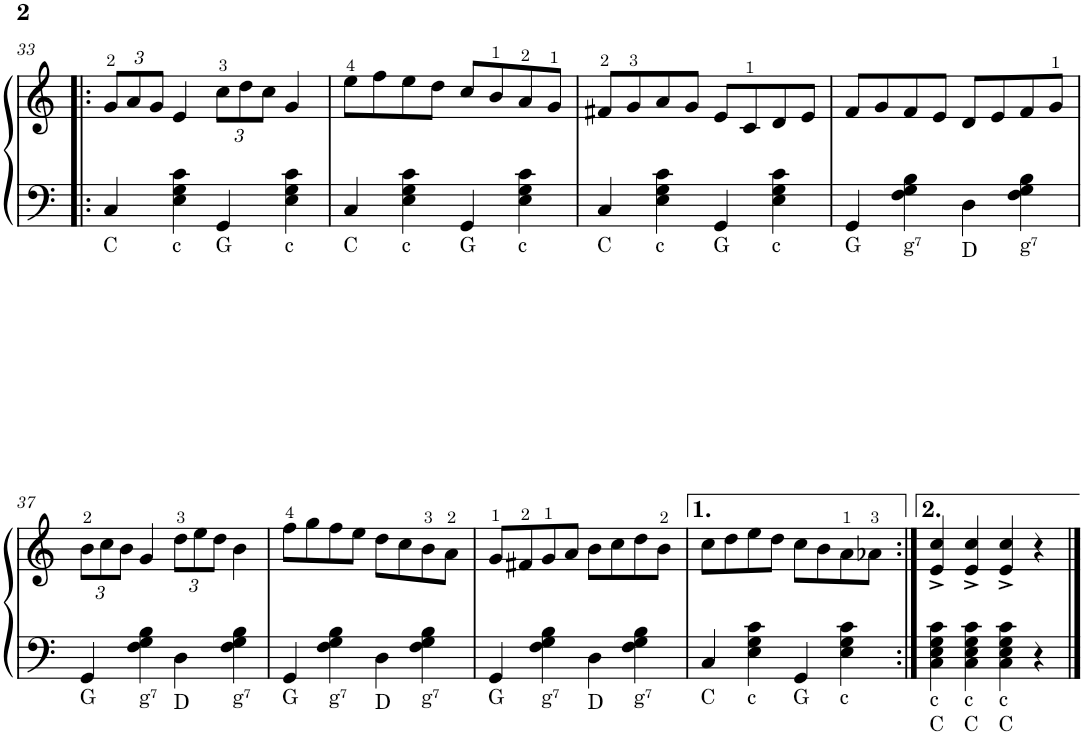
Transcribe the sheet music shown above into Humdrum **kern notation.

**kern	**kern	**kern
*part1	*part1	*part1
*staff3	*staff2	*staff1
*I"Accordion	*	*
*I'Acc.	*	*
!!LO:PB:g=z
*clefF4	*clefF4	*clefG2
*k[]	*k[]	*k[]
*M2/2	*M2/2	*M2/2
*met(c|)	*met(c|)	*met(c|)
*	*	*Xbrackettup
=33!|:	=33!|:	=33!|:
!LO:TX:b:t=C	!	!
4C/	4C	12g/L
.	.	12a/
.	.	12g/J
!LO:TX:b:t=c	!	!
4E\ 4G\ 4c\	4c	4e/
!LO:TX:b:t=G	!	!
4GG/	4GG	12cc\L
.	.	12dd\
.	.	12cc\J
!LO:TX:b:t=c	!	!
4E\ 4G\ 4c\	4c	4g/
=34	=34	=34
!LO:TX:b:t=C	!	!
4C/	4C	8ee\L
.	.	8ff\
!LO:TX:b:t=c	!	!
4E\ 4G\ 4c\	4c	8ee\
.	.	8dd\J
!LO:TX:b:t=G	!	!
4GG/	4GG	8cc/L
.	.	8b/
!LO:TX:b:t=c	!	!
4E\ 4G\ 4c\	4c	8a/
.	.	8g/J
=35	=35	=35
!LO:TX:b:t=C	!	!
4C/	4C	8f#X/L
.	.	8g/
!LO:TX:b:t=c	!	!
4E\ 4G\ 4c\	4c	8a/
.	.	8g/J
!LO:TX:b:t=G	!	!
4GG/	4GG	8e/L
.	.	8c/
!LO:TX:b:t=c	!	!
4E\ 4G\ 4c\	4c	8d/
.	.	8e/J
=36	=36	=36
!LO:TX:b:t=G	!	!
4GG/	4GG	8f/L
.	.	8g/
!LO:TX:b:t=g⁷	!	!
4F\ 4G\ 4B\	4G	8f/
.	.	8e/J
!LO:TX:b:t=D	!	!
4D\	4D	8d/L
.	.	8e/
!LO:TX:b:t=g⁷	!	!
4F\ 4G\ 4B\	4G	8f/
.	.	8g/J
!!LO:LB:g=z
=37	=37	=37
!LO:TX:b:t=G	!	!
4GG/	4GG	12b\L
.	.	12cc\
.	.	12b\J
!LO:TX:b:t=g⁷	!	!
4F\ 4G\ 4B\	4G	4g/
!LO:TX:b:t=D	!	!
4D\	4D	12dd\L
.	.	12ee\
.	.	12dd\J
!LO:TX:b:t=g⁷	!	!
4F\ 4G\ 4B\	4G	4b\
=38	=38	=38
!LO:TX:b:t=G	!	!
4GG/	4GG	8ff\L
.	.	8gg\
!LO:TX:b:t=g⁷	!	!
4F\ 4G\ 4B\	4G	8ff\
.	.	8ee\J
!LO:TX:b:t=D	!	!
4D\	4D	8dd\L
.	.	8cc\
!LO:TX:b:t=g⁷	!	!
4F\ 4G\ 4B\	4G	8b\
.	.	8a\J
=39	=39	=39
!LO:TX:b:t=G	!	!
4GG/	4GG	8g/L
.	.	8f#X/
!LO:TX:b:t=g⁷	!	!
4F\ 4G\ 4B\	4G	8g/
.	.	8a/J
!LO:TX:b:t=D	!	!
4D\	4D	8b\L
.	.	8cc\
!LO:TX:b:t=g⁷	!	!
4F\ 4G\ 4B\	4G	8dd\
.	.	8b\J
=40	=40	=40
!LO:TX:b:t=C	!	!
4C/	4C	8cc\L
.	.	8dd\
!LO:TX:b:t=c	!	!
4E\ 4G\ 4c\	4c	8ee\
.	.	8dd\J
!LO:TX:b:t=G	!	!
4GG/	4GG	8cc\L
.	.	8b\
!LO:TX:b:t=c	!	!
4E\ 4G\ 4c\	4c	8a\
.	.	8a-X\J
=41:|!	=41:|!	=41:|!
!LO:TX:b:t=c	!	!
!LO:TX:b:t=C	!	!
4C\ 4E\ 4G\ 4c\	4C 4c	4e/^ 4cc/^
!LO:TX:b:t=c	!	!
!LO:TX:b:t=C	!	!
4C\ 4E\ 4G\ 4c\	4C 4c	4e/^ 4cc/^
!LO:TX:b:t=c	!	!
!LO:TX:b:t=C	!	!
4C\ 4E\ 4G\ 4c\	4C 4c	4e/^ 4cc/^
4r	4r	4r
==	==	==
*-	*-	*-
